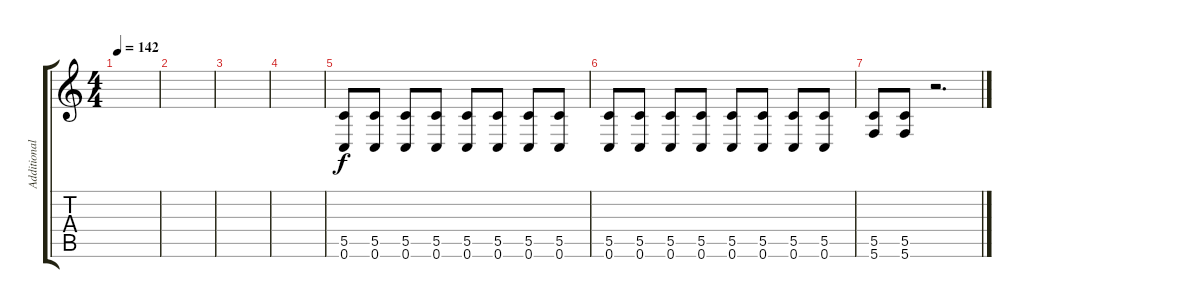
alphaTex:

\track ("Additional Guitar" "Additional") {instrument distortionguitar}
\staff {score tabs}
\tuning (D4 A3 F3 C3 G2 C2) {hide}
\ts (4 4)
\tempo 142
\clef g2
\ks c
|
|
|
|
(5.5 0.6).8 (5.5 0.6).8 (5.5 0.6).8 (5.5 0.6).8 (5.5 0.6).8 (5.5 0.6).8 (5.5 0.6).8 (5.5 0.6).8 |
(5.5 0.6).8 (5.5 0.6).8 (5.5 0.6).8 (5.5 0.6).8 (5.5 0.6).8 (5.5 0.6).8 (5.5 0.6).8 (5.5 0.6).8 |
(5.5 5.6).8 (5.5 5.6).8 r.2{d}
